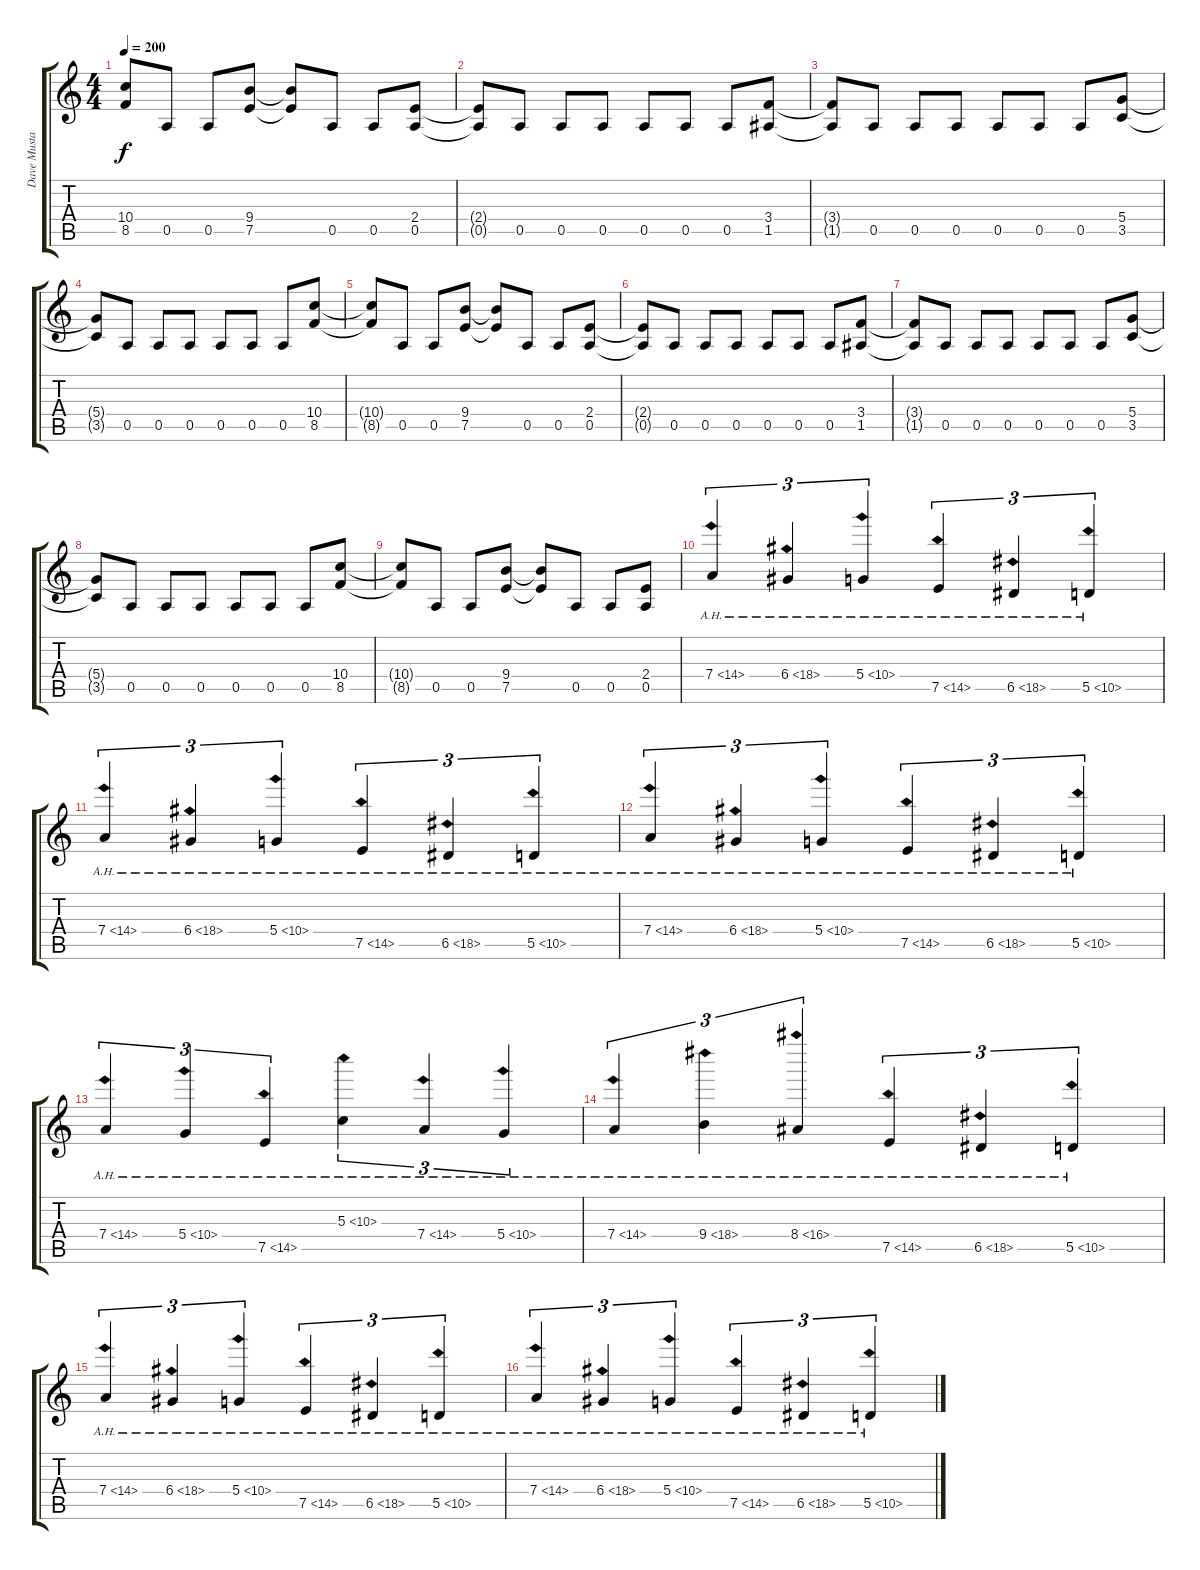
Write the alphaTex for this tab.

\track ("Dave Mustaine" "Dave Musta") {instrument distortionguitar}
\staff {score tabs}
\tuning (E4 B3 G3 D3 A2 E2) {hide}
\ts (4 4)
\tempo 200
\clef g2
\ks c
(10.4{t} 8.5{t}).8{dy f} 0.5.8 0.5.8 (9.4 7.5).8 (9.4{t} 7.5{t}).8 0.5.8 0.5.8 (2.4 0.5).8 |
(2.4{t} 0.5{t}).8 0.5.8 0.5.8 0.5.8 0.5.8 0.5.8 0.5.8 (3.4 1.5).8 |
(3.4{t} 1.5{t}).8 0.5.8 0.5.8 0.5.8 0.5.8 0.5.8 0.5.8 (5.4 3.5).8 |
(5.4{t} 3.5{t}).8 0.5.8 0.5.8 0.5.8 0.5.8 0.5.8 0.5.8 (10.4 8.5).8 |
(10.4{t} 8.5{t}).8 0.5.8 0.5.8 (9.4 7.5).8 (9.4{t} 7.5{t}).8 0.5.8 0.5.8 (2.4 0.5).8 |
(2.4{t} 0.5{t}).8 0.5.8 0.5.8 0.5.8 0.5.8 0.5.8 0.5.8 (3.4 1.5).8 |
(3.4{t} 1.5{t}).8 0.5.8 0.5.8 0.5.8 0.5.8 0.5.8 0.5.8 (5.4 3.5).8 |
(5.4{t} 3.5{t}).8 0.5.8 0.5.8 0.5.8 0.5.8 0.5.8 0.5.8 (10.4 8.5).8 |
(10.4{t} 8.5{t}).8 0.5.8 0.5.8 (9.4 7.5).8 (9.4{t} 7.5{t}).8 0.5.8 0.5.8 (2.4 0.5).8 |
7.4{ah 7}.4{tu (3 2)} 6.4{ah 12}.4{tu (3 2)} 5.4{ah 5}.4{tu (3 2)} 7.5{ah 7}.4{tu (3 2)} 6.5{ah 12}.4{tu (3 2)} 5.5{ah 5}.4{tu (3 2)} |
7.4{ah 7}.4{tu (3 2)} 6.4{ah 12}.4{tu (3 2)} 5.4{ah 5}.4{tu (3 2)} 7.5{ah 7}.4{tu (3 2)} 6.5{ah 12}.4{tu (3 2)} 5.5{ah 5}.4{tu (3 2)} |
7.4{ah 7}.4{tu (3 2)} 6.4{ah 12}.4{tu (3 2)} 5.4{ah 5}.4{tu (3 2)} 7.5{ah 7}.4{tu (3 2)} 6.5{ah 12}.4{tu (3 2)} 5.5{ah 5}.4{tu (3 2)} |
7.4{ah 7}.4{tu (3 2)} 5.4{ah 5}.4{tu (3 2)} 7.5{ah 7}.4{tu (3 2)} 5.3{ah 5}.4{tu (3 2)} 7.4{ah 7}.4{tu (3 2)} 5.4{ah 5}.4{tu (3 2)} |
7.4{ah 7}.4{tu (3 2)} 9.4{ah 9}.4{tu (3 2)} 8.4{ah 8}.4{tu (3 2)} 7.5{ah 7}.4{tu (3 2)} 6.5{ah 12}.4{tu (3 2)} 5.5{ah 5}.4{tu (3 2)} |
7.4{ah 7}.4{tu (3 2)} 6.4{ah 12}.4{tu (3 2)} 5.4{ah 5}.4{tu (3 2)} 7.5{ah 7}.4{tu (3 2)} 6.5{ah 12}.4{tu (3 2)} 5.5{ah 5}.4{tu (3 2)} |
7.4{ah 7}.4{tu (3 2)} 6.4{ah 12}.4{tu (3 2)} 5.4{ah 5}.4{tu (3 2)} 7.5{ah 7}.4{tu (3 2)} 6.5{ah 12}.4{tu (3 2)} 5.5{ah 5}.4{tu (3 2)}
